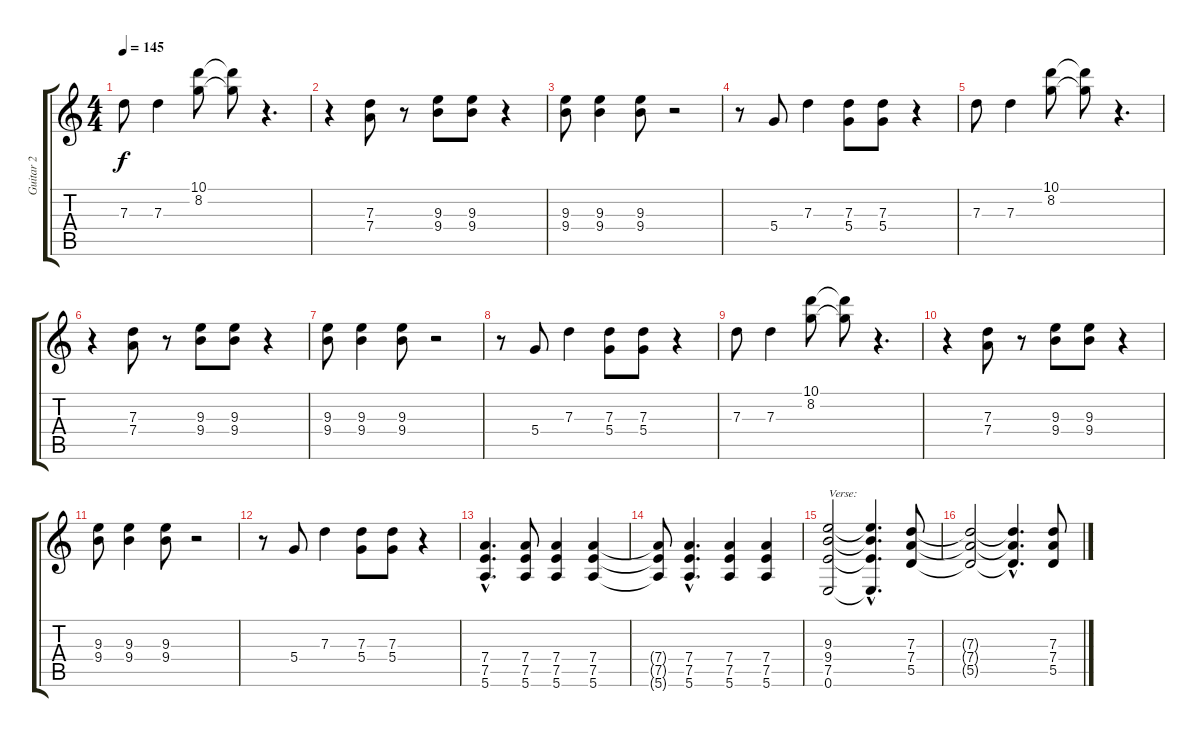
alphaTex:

\track ("Guitar 2" "Guitar 2") {instrument distortionguitar}
\staff {score tabs}
\tuning (E4 B3 G3 D3 A2 E2) {hide}
\ts (4 4)
\tempo 145
\clef g2
\ks c
7.3.8{dy f} 7.3.4 (10.1 8.2).8 (10.1{t} 8.2{t}).8 r.4{d} |
r.4 (7.3 7.4).8 r.8 (9.3 9.4).8 (9.3 9.4).8 r.4 |
(9.3 9.4).8 (9.3 9.4).4 (9.3 9.4).8 r.2 |
r.8 5.4.8 7.3.4 (7.3 5.4).8 (7.3 5.4).8 r.4 |
7.3.8 7.3.4 (10.1 8.2).8 (10.1{t} 8.2{t}).8 r.4{d} |
r.4 (7.3 7.4).8 r.8 (9.3 9.4).8 (9.3 9.4).8 r.4 |
(9.3 9.4).8 (9.3 9.4).4 (9.3 9.4).8 r.2 |
r.8 5.4.8 7.3.4 (7.3 5.4).8 (7.3 5.4).8 r.4 |
7.3.8 7.3.4 (10.1 8.2).8 (10.1{t} 8.2{t}).8 r.4{d} |
r.4 (7.3 7.4).8 r.8 (9.3 9.4).8 (9.3 9.4).8 r.4 |
(9.3 9.4).8 (9.3 9.4).4 (9.3 9.4).8 r.2 |
r.8 5.4.8 7.3.4 (7.3 5.4).8 (7.3 5.4).8 r.4 |
(7.4{hac} 7.5{hac} 5.6{hac}).4{d} (7.4 7.5 5.6).8 (7.4 7.5 5.6).4 (7.4 7.5 5.6).4 |
(7.4{t} 7.5{t} 5.6{t}).8 (7.4{hac} 7.5{hac} 5.6{hac}).4{d} (7.4 7.5 5.6).4 (7.4 7.5 5.6).4 |
(9.3 9.4 7.5 0.6).2{txt "Verse:"} (9.3{hac t} 9.4{hac t} 7.5{hac t} 0.6{hac t}).4{d} (7.3 7.4 5.5).8 |
(7.3{t} 7.4{t} 5.5{t}).2 (7.3{hac t} 7.4{hac t} 5.5{hac t}).4{d} (7.3 7.4 5.5).8
